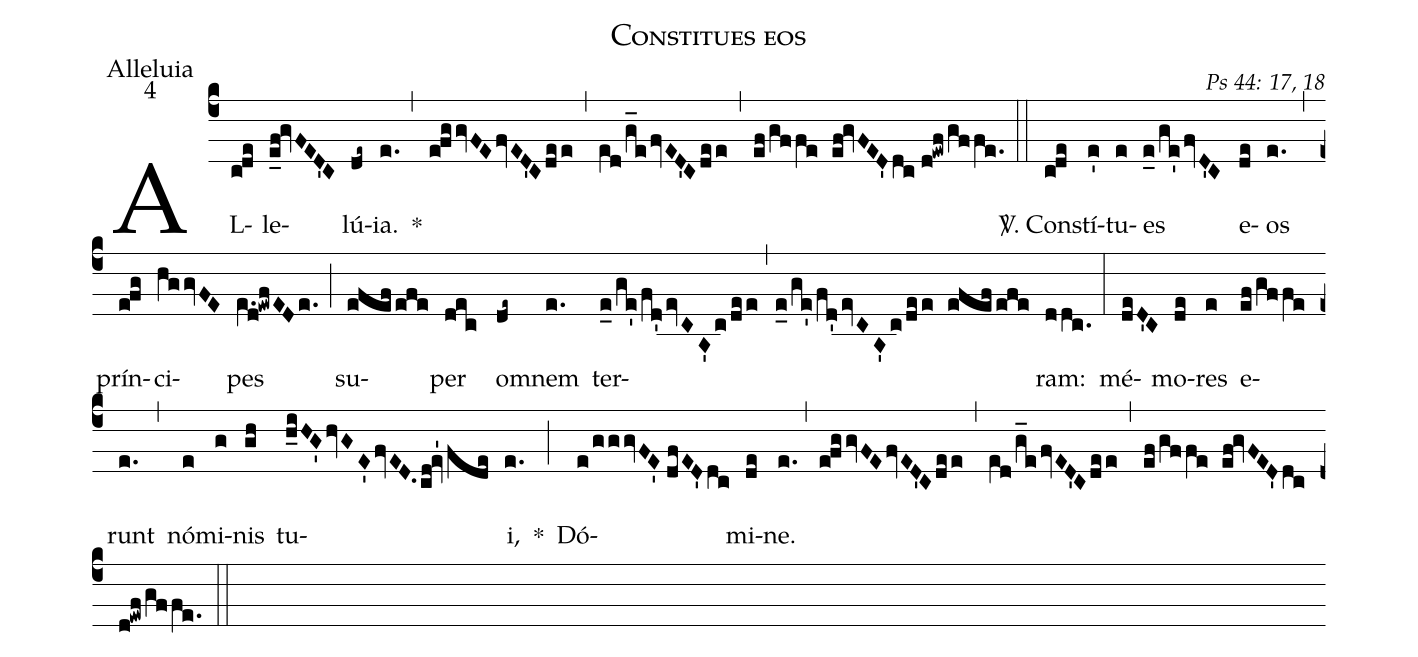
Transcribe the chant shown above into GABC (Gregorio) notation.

name: Constitues eos;
office-part: Alleluia;
mode: 4;
commentary: Ps 44: 17, 18;
%%
(c4) AL(cde)le(e_f!gvFED'C)lú(de~)ia.(e.) *(,) (efggvFEfvED'Cdee) (,) (e[ll:1]d/g_efvED'Cdee) (,) (ef/gffe ef!gvFED'dc//d!ewf/gffe.) (::)
<sp>V/</sp>. Con(cde)stí(e')tu(e)es(e_0/ge'fvD'C) e(de)os(e.) (,) prín(efg)ci(hggvFE)pes(e.[ll:1]d!ewfEDe.) (;) su(efef/efe)per(dec) om(de~)nem(e.) ter(e_0/ge'/fd'evCA'c/dee,e_0/ge'/fd'evCA'c/dee efef/efe)ram:(ddc.) (:)
mé(deD'C)mo(de)res(e) e(ef/gffe)runt(e.) (,) nó(e)mi(g)nis(gh) tu(h_iHG'hvGE'fvED.cd!ev'1fde)i,(e.) *(;) Dó(e/gggvFE'//dfED'dc)mi(de)ne.(e.) (,) (efggvFEfvED'Cdee) (,) (e[ll:1]d/g_efvED'Cdee) (,) (ef/gffe ef!gvFED'/!dc//d!ewf/gffe.) (::)
